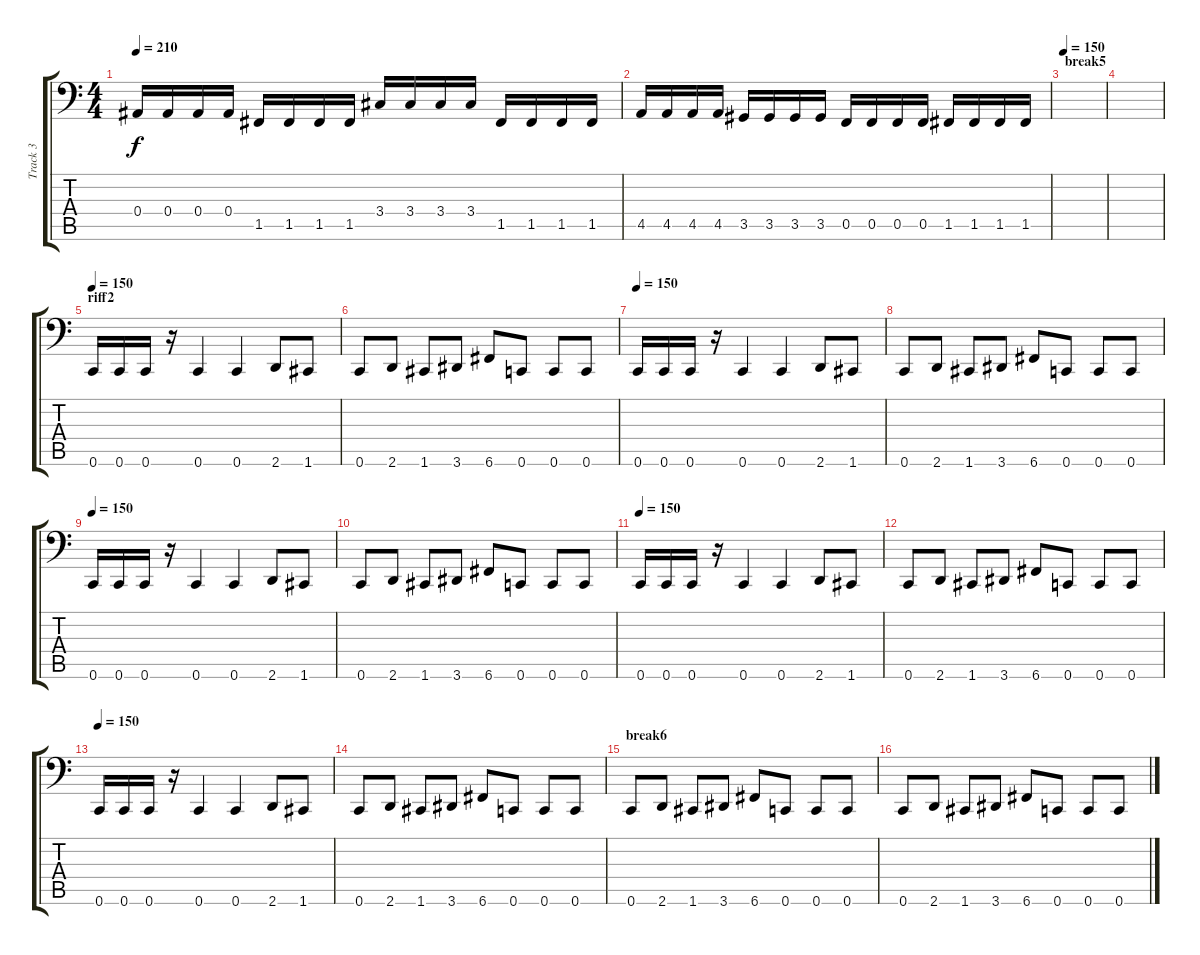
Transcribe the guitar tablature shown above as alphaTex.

\track ("Track 3" "Track 3") {instrument electricbassfinger}
\staff {score tabs}
\tuning (C3 G2 Eb2 Bb1 F1 C1) {hide}
\ts (4 4)
\tempo 210
\clef f4
\ks c
0.4.16{dy f} 0.4.16 0.4.16 0.4.16 1.5.16 1.5.16 1.5.16 1.5.16 3.4.16 3.4.16 3.4.16 3.4.16 1.5.16 1.5.16 1.5.16 1.5.16 |
4.5.16 4.5.16 4.5.16 4.5.16 3.5.16 3.5.16 3.5.16 3.5.16 0.5.16 0.5.16 0.5.16 0.5.16 1.5.16 1.5.16 1.5.16 1.5.16 |
\section ("" "break5")
\tempo 150
|
|
\section ("" "riff2")
\tempo 150
0.6.16 0.6.16 0.6.16 r.16 0.6.4 0.6.4 2.6.8 1.6.8 |
0.6.8 2.6.8 1.6.8 3.6.8 6.6.8 0.6.8 0.6.8 0.6.8 |
\tempo 150
0.6.16 0.6.16 0.6.16 r.16 0.6.4 0.6.4 2.6.8 1.6.8 |
0.6.8 2.6.8 1.6.8 3.6.8 6.6.8 0.6.8 0.6.8 0.6.8 |
\tempo 150
0.6.16 0.6.16 0.6.16 r.16 0.6.4 0.6.4 2.6.8 1.6.8 |
0.6.8 2.6.8 1.6.8 3.6.8 6.6.8 0.6.8 0.6.8 0.6.8 |
\tempo 150
0.6.16 0.6.16 0.6.16 r.16 0.6.4 0.6.4 2.6.8 1.6.8 |
0.6.8 2.6.8 1.6.8 3.6.8 6.6.8 0.6.8 0.6.8 0.6.8 |
\tempo 150
0.6.16 0.6.16 0.6.16 r.16 0.6.4 0.6.4 2.6.8 1.6.8 |
0.6.8 2.6.8 1.6.8 3.6.8 6.6.8 0.6.8 0.6.8 0.6.8 |
\section ("" "break6")
0.6.8 2.6.8 1.6.8 3.6.8 6.6.8 0.6.8 0.6.8 0.6.8 |
0.6.8 2.6.8 1.6.8 3.6.8 6.6.8 0.6.8 0.6.8 0.6.8
